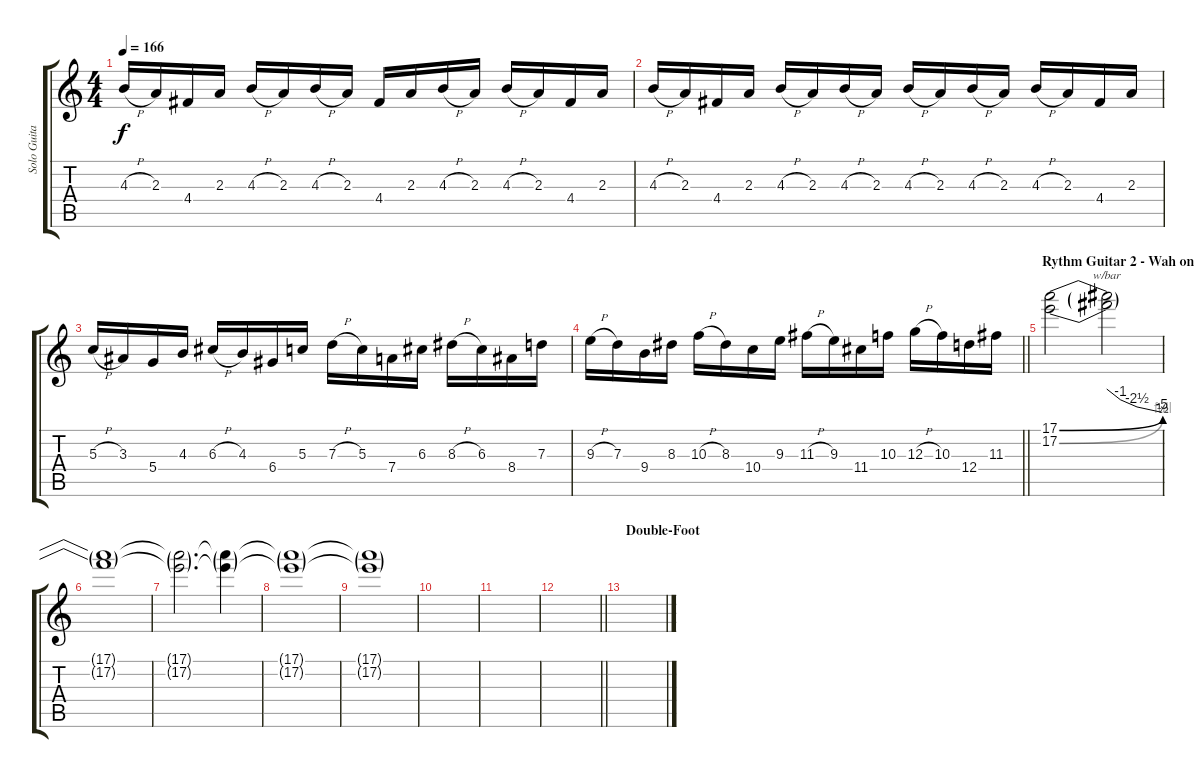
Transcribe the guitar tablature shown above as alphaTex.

\track ("Solo Guitar W/Wah" "Solo Guita") {instrument distortionguitar}
\staff {score tabs}
\tuning (E4 B3 G3 D3 A2 E2) {hide}
\ts (4 4)
\tempo 166
\clef g2
\ks c
4.3{h}.16{dy f} 2.3.16 4.4.16 2.3.16 4.3{h}.16 2.3.16 4.3{h}.16 2.3.16 4.4.16 2.3.16 4.3{h}.16 2.3.16 4.3{h}.16 2.3.16 4.4.16 2.3.16 |
4.3{h}.16 2.3.16 4.4.16 2.3.16 4.3{h}.16 2.3.16 4.3{h}.16 2.3.16 4.3{h}.16 2.3.16 4.3{h}.16 2.3.16 4.3{h}.16 2.3.16 4.4.16 2.3.16 |
5.3{h}.16 3.3.16 5.4.16 4.3.16 6.3{h}.16 4.3.16 6.4.16 5.3.16 7.3{h}.16 5.3.16 7.4.16 6.3.16 8.3{h}.16 6.3.16 8.4.16 7.3.16 |
\barLineRight lightlight
9.3{h}.16 7.3.16 9.4.16 8.3.16 10.3{h}.16 8.3.16 10.4.16 9.3.16 11.3{h}.16 9.3.16 11.4.16 10.3.16 12.3{h}.16 10.3.16 12.4.16 11.3.16 |
\section ("" "Rythm Guitar 2 - Wah on")
(17.1{be (bend 0 0 60 2)} 17.2{be (bend 0 0 60 4)}).2 (17.1{t} 17.2{t}).2{tbe (custom default 0 0 15 -4 33 -10 60 -20)} |
(17.1{t} 17.2{t}).1 |
(17.1{t} 17.2{t}).2{d volume 8} (17.1{t} 17.2{t}).4 |
(17.1{t} 17.2{t}).1{volume 0} |
(17.1{t} 17.2{t}).1 |
|
|
\barLineRight lightlight
|
\section ("" "Double-Foot")
